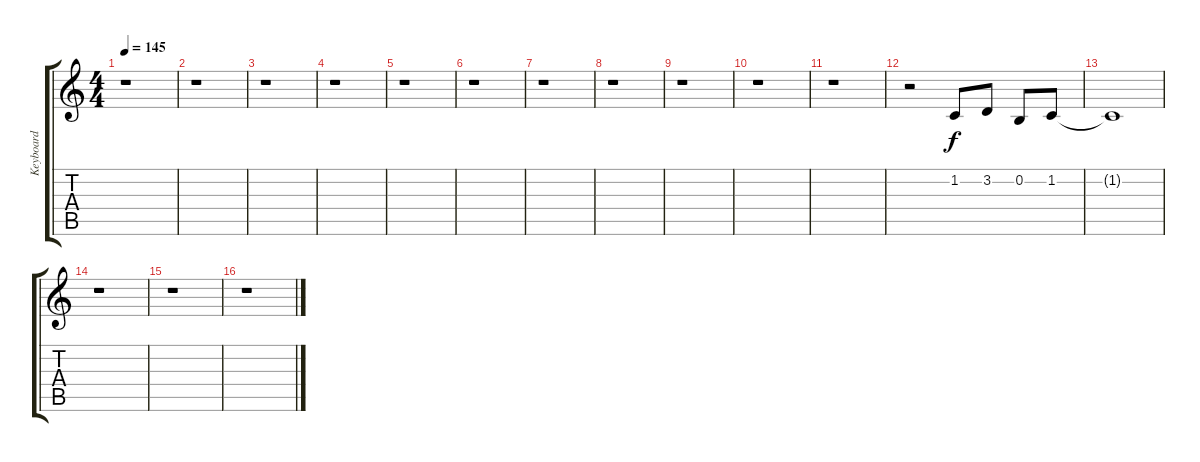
\track ("Keyboard" "Keyboard") {instrument lead1square}
\staff {score tabs}
\tuning (E4 B3 G3 D3 A2 E2) {hide}
\ts (4 4)
\tempo 145
\clef g2
\ks c
r.1{dy f instrument lead1square} |
r.1 |
r.1 |
r.1 |
r.1 |
r.1 |
r.1 |
r.1 |
r.1 |
r.1 |
r.1 |
r.2 1.2.8 3.2.8 0.2.8 1.2.8 |
1.2{t}.1 |
r.1 |
r.1 |
r.1
